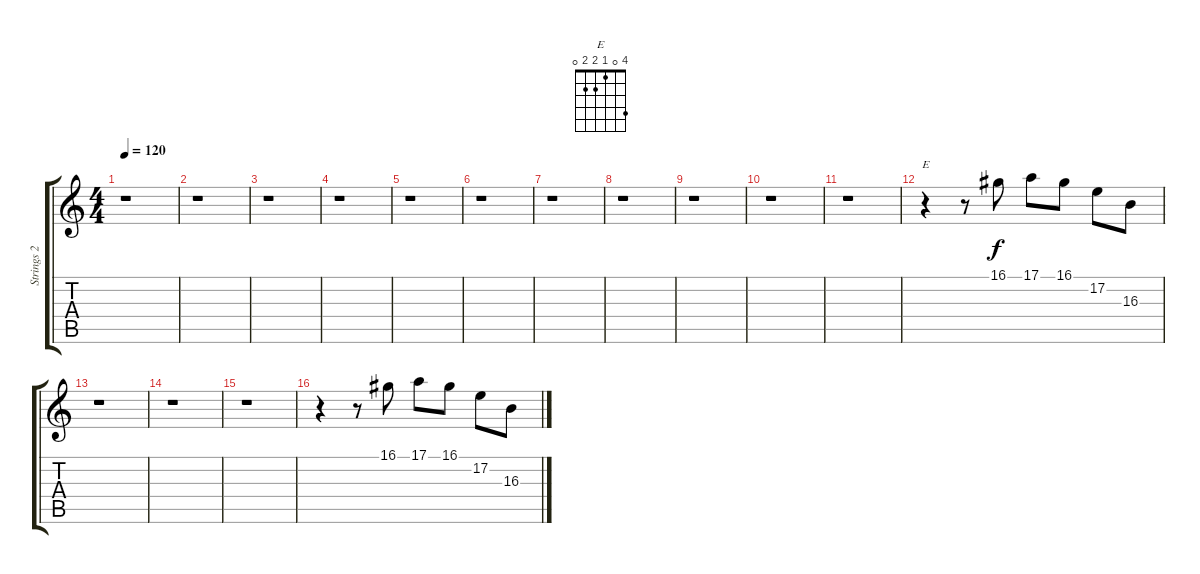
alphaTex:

\track ("Strings 2" "Strings 2") {instrument stringensemble1}
\staff {score tabs}
\tuning (E4 B3 G3 D3 A2 E2) {hide}
\chord ("E" 4 0 1 2 2 0)
\ts (4 4)
\tempo 120
\clef g2
\ks c
r.1{dy f} |
r.1 |
r.1 |
r.1 |
r.1 |
r.1 |
r.1 |
r.1 |
r.1 |
r.1 |
r.1 |
r.4{ch "E"} r.8 16.1.8 17.1.8 16.1.8 17.2.8 16.3.8 |
r.1 |
r.1 |
r.1 |
r.4 r.8 16.1.8 17.1.8 16.1.8 17.2.8 16.3.8
